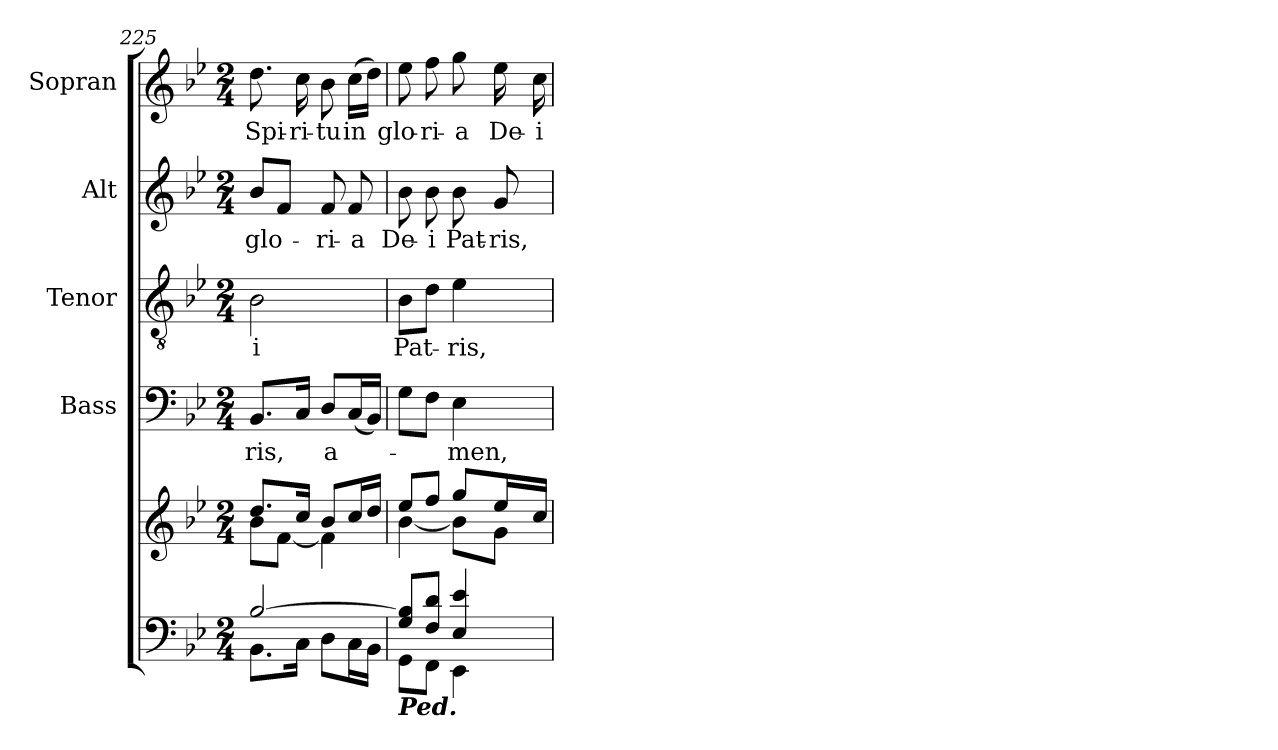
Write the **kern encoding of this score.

**kern	**kern	**kern	**text	**kern	**text	**kern	**text	**kern	**text
*part5	*part5	*part4	*part4	*part3	*part3	*part2	*part2	*part1	*part1
*staff6	*staff5	*staff4	*staff4	*staff3	*staff3	*staff2	*staff2	*staff1	*staff1
*	*	*I"Bass	*	*I"Tenor	*	*I"Alt	*	*I"Sopran	*
*	*	*I'B.	*	*I'T.	*	*I'A.	*	*I'S.	*
*clefF4	*clefG2	*clefF4	*	*clefGv2	*	*clefG2	*	*clefG2	*
*k[b-e-]	*k[b-e-]	*k[b-e-]	*	*k[b-e-]	*	*k[b-e-]	*	*k[b-e-]	*
*B-:	*B-:	*B-:	*	*B-:	*	*B-:	*	*B-:	*
*M2/4	*M2/4	*M2/4	*	*M2/4	*	*M2/4	*	*M2/4	*
=225	=225	=225	=225	=225	=225	=225	=225	=225	=225
*^	*^	*	*	*	*	*	*	*	*
!	!	!	!	!	!LO:LY:b	!	!LO:LY:b	!	!LO:LY:b	!	!LO:LY:b
[>2B-/	8.BB-\L	8.dd/L	8b-\L	8.BB-/L	-ris,	2B-\	-i	8b-/L	glo-	8.dd\	Spi-
.	.	.	[<8f\J	.	.	.	.	8f/J	.	.	.
!	!	!	!	!	!	!	!	!	!	!	!LO:LY:b
.	16C\Jk	16cc/Jk	.	16C/Jk	.	.	.	.	.	16cc\	-ri-
!	!	!	!	!	!LO:LY:b	!	!	!	!LO:LY:b	!	!LO:LY:b
.	8D\L	8b-/L	4f\]	8D/L	a-	.	.	8f/	-ri-	8b-\	-tu
!	!	!	!	!	!	!	!	!	!LO:LY:b	!	!LO:LY:b
.	16C\L	16cc/L	.	(<16C/L	.	.	.	8f/	-a	(>16cc\LL	in
.	16BB-\JJ	16dd/JJ	.	16BB-/JJ)	.	.	.	.	.	16dd\JJ)	.
!!LO:PB:g=z
=226	=226	=226	=226	=226	=226	=226	=226	=226	=226	=226	=226
!LO:TX:b:Bi:t=Ped.	!	!	!	!	!	!	!	!	!	!	!
!	!	!	!	!	!	!	!LO:LY:b	!	!LO:LY:b	!	!LO:LY:b
8G/ 8B-/]L	8GG\L	8ee-/L	[<4b-\	8G\L	.	8B-\L	Pat-	8b-\	De-	8ee-\	glo-
!	!	!	!	!	!	!	!	!	!LO:LY:b	!	!LO:LY:b
8F/ 8d/J	8FF\J	8ff/J	.	8F\J	.	8d\J	.	8b-\	-i	8ff\	-ri-
!	!	!	!	!	!LO:LY:b	!	!LO:LY:b	!	!LO:LY:b	!	!LO:LY:b
4E-/ 4e-/	4EE-\	8gg/L	8b-\L]	4E-\	-men,	4e-\	-ris,	8b-\	Pat-	8gg\	-a
!	!	!	!	!	!	!	!	!	!LO:LY:b	!	!LO:LY:b
.	.	16ee-/L	8g\J	.	.	.	.	8g/	-ris,	16ee-\	De-
!	!	!	!	!	!	!	!	!	!	!	!LO:LY:b
.	.	16cc/JJ	.	.	.	.	.	.	.	16cc\	-i
*v	*v	*	*	*	*	*	*	*	*	*	*
*	*v	*v	*	*	*	*	*	*	*	*
=	=	=	=	=	=	=	=	=	=
*-	*-	*-	*-	*-	*-	*-	*-	*-	*-
